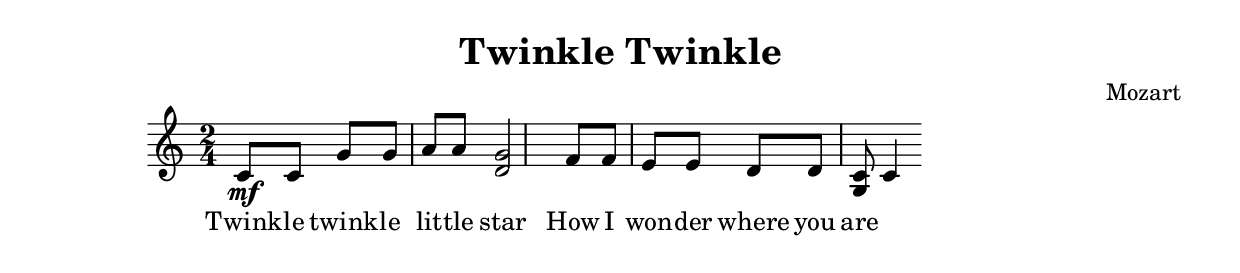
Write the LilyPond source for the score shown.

\header {
  title = "Twinkle Twinkle"
  composer = "Mozart"
}

\relative c' {
  \time 2/4
  c8\mf c g' g
  a a <g d>2
  f8 f e e
  d d <c g>c4
}

\addlyrics {
  Twink -- le twink -- le lit -- tle star
  How I won -- der where you are
}
